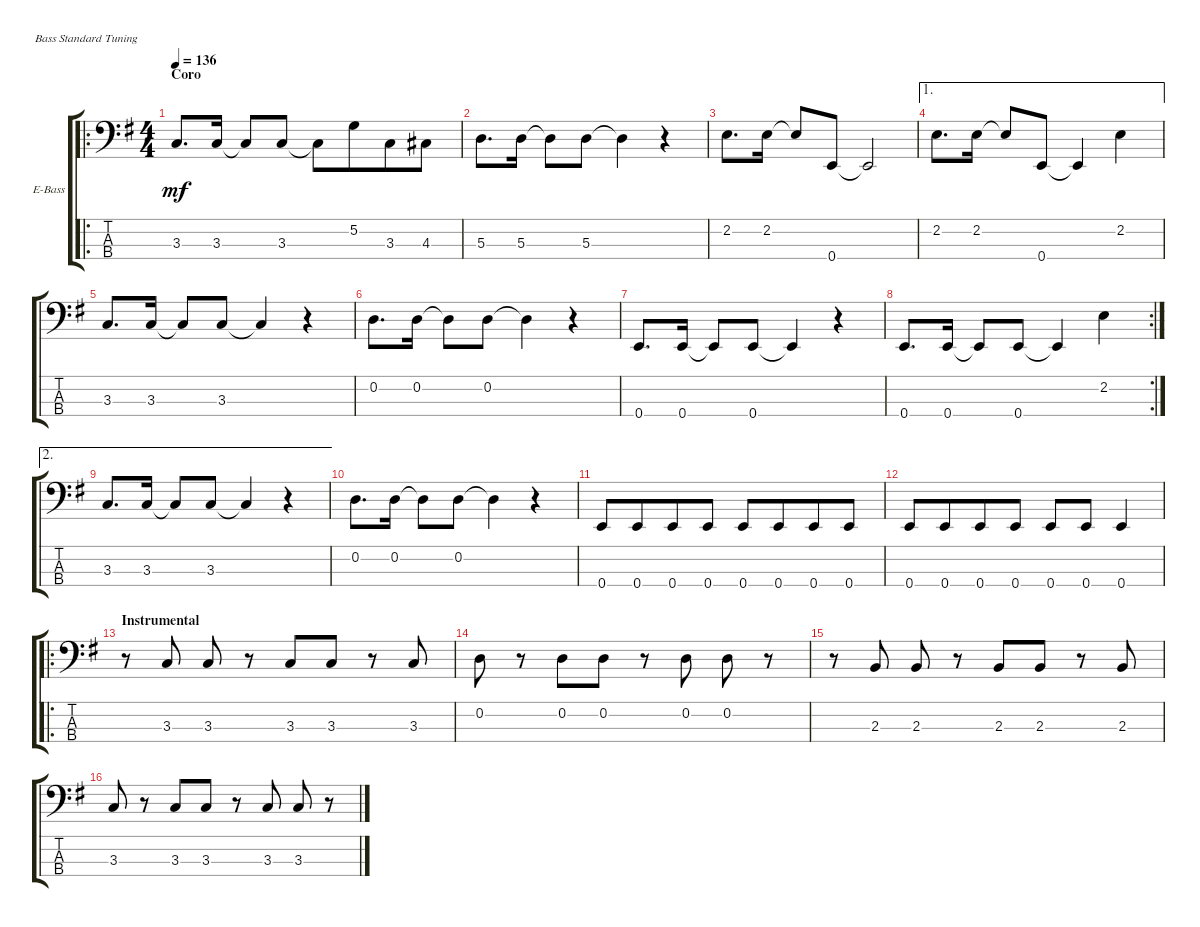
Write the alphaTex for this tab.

\defaultSystemsLayout 4
\bracketExtendMode groupsimilarinstruments
\firstSystemTrackNameOrientation horizontal
\otherSystemsTrackNameOrientation horizontal
\track ("Electric Bass" "E-Bass") {multiBarRest instrument electricbassfinger}
\staff {score tabs}
\tuning (G2 D2 A1 E1)
\ro
\ts (4 4)
\section ("" "Coro")
\tempo 136
\clef f4
\ks g
3.3.8{d dy mf} 3.3.16 3.3{t}.8 3.3.8 3.3{t}.8 5.2.8{beam merge} 3.3.8 4.3.8 |
5.3.8{d} 5.3.16 5.3{t}.8 5.3.8 5.3{t}.4 r.4 |
2.2.8{d} 2.2.16 2.2{t}.8 0.4.8 0.4{t}.2 |
\ae 1
2.2.8{d} 2.2.16 2.2{t}.8 0.4.8 0.4{t}.4 2.2.4 |
3.3.8{d} 3.3.16 3.3{t}.8 3.3.8 3.3{t}.4 r.4 |
0.2.8{d} 0.2.16 0.2{t}.8 0.2.8 0.2{t}.4 r.4 |
0.4.8{d} 0.4.16 0.4{t}.8 0.4.8 0.4{t}.4 r.4 |
\rc 2
0.4.8{d} 0.4.16 0.4{t}.8 0.4.8 0.4{t}.4 2.2.4 |
\ae 2
3.3.8{d} 3.3.16 3.3{t}.8 3.3.8 3.3{t}.4 r.4 |
0.2.8{d} 0.2.16 0.2{t}.8 0.2.8 0.2{t}.4 r.4 |
0.4.8 0.4.8{beam merge} 0.4.8 0.4.8 0.4.8 0.4.8{beam merge} 0.4.8 0.4.8 |
0.4.8 0.4.8{beam merge} 0.4.8 0.4.8 0.4.8 0.4.8{beam merge} 0.4.4 |
\ro
\section ("" "Instrumental")
r.8 3.3.8 3.3.8 r.8 3.3.8 3.3.8 r.8 3.3.8 |
0.2.8 r.8 0.2.8 0.2.8 r.8 0.2.8 0.2.8 r.8 |
r.8 2.3.8 2.3.8 r.8 2.3.8 2.3.8 r.8 2.3.8 |
3.3.8 r.8 3.3.8 3.3.8 r.8 3.3.8 3.3.8 r.8
